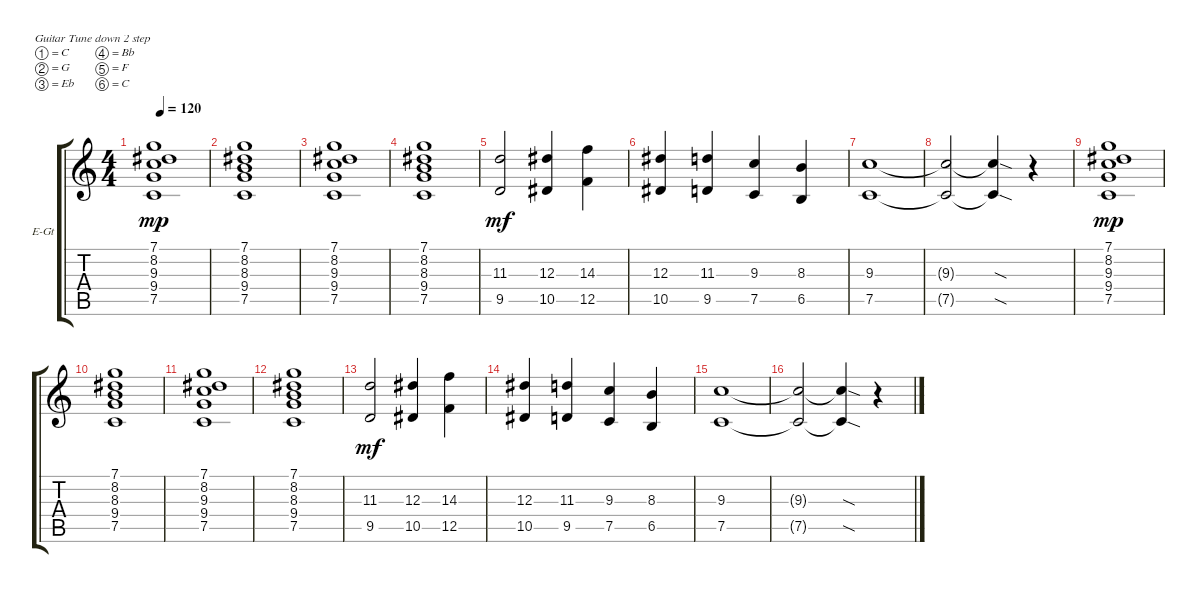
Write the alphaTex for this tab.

\bracketExtendMode groupsimilarinstruments
\firstSystemTrackNameOrientation horizontal
\otherSystemsTrackNameOrientation horizontal
\track ("Electric Guitar 1" "E-Gt") {instrument distortionguitar}
\staff {score tabs}
\tuning (C4 G3 Eb3 Bb2 F2 C2)
\ts (4 4)
\tempo 120
\clef g2
\ks c
(7.5 9.4 9.3 8.2 7.1).1{dy mp instrument distortionguitar} |
(7.5 9.4 8.3 8.2 7.1).1 |
(7.5 9.4 9.3 8.2 7.1).1 |
(7.5 9.4 8.3 8.2 7.1).1 |
(9.5 11.3).2{dy mf} (10.5 12.3).4 (12.5 14.3).4 |
(10.5 12.3).4 (9.5 11.3).4 (7.5 9.3).4 (6.5 8.3).4 |
(7.5 9.3).1 |
(9.3{t} 7.5{t}).2 (7.5{sod t} 9.3{sod t}).4 r.4 |
(7.5 9.4 9.3 8.2 7.1).1{dy mp} |
(7.5 9.4 8.3 8.2 7.1).1 |
(7.5 9.4 9.3 8.2 7.1).1 |
(7.5 9.4 8.3 8.2 7.1).1 |
(9.5 11.3).2{dy mf} (10.5 12.3).4 (12.5 14.3).4 |
(10.5 12.3).4 (9.5 11.3).4 (7.5 9.3).4 (6.5 8.3).4 |
(7.5 9.3).1 |
(9.3{t} 7.5{t}).2 (7.5{sod t} 9.3{sod t}).4 r.4
